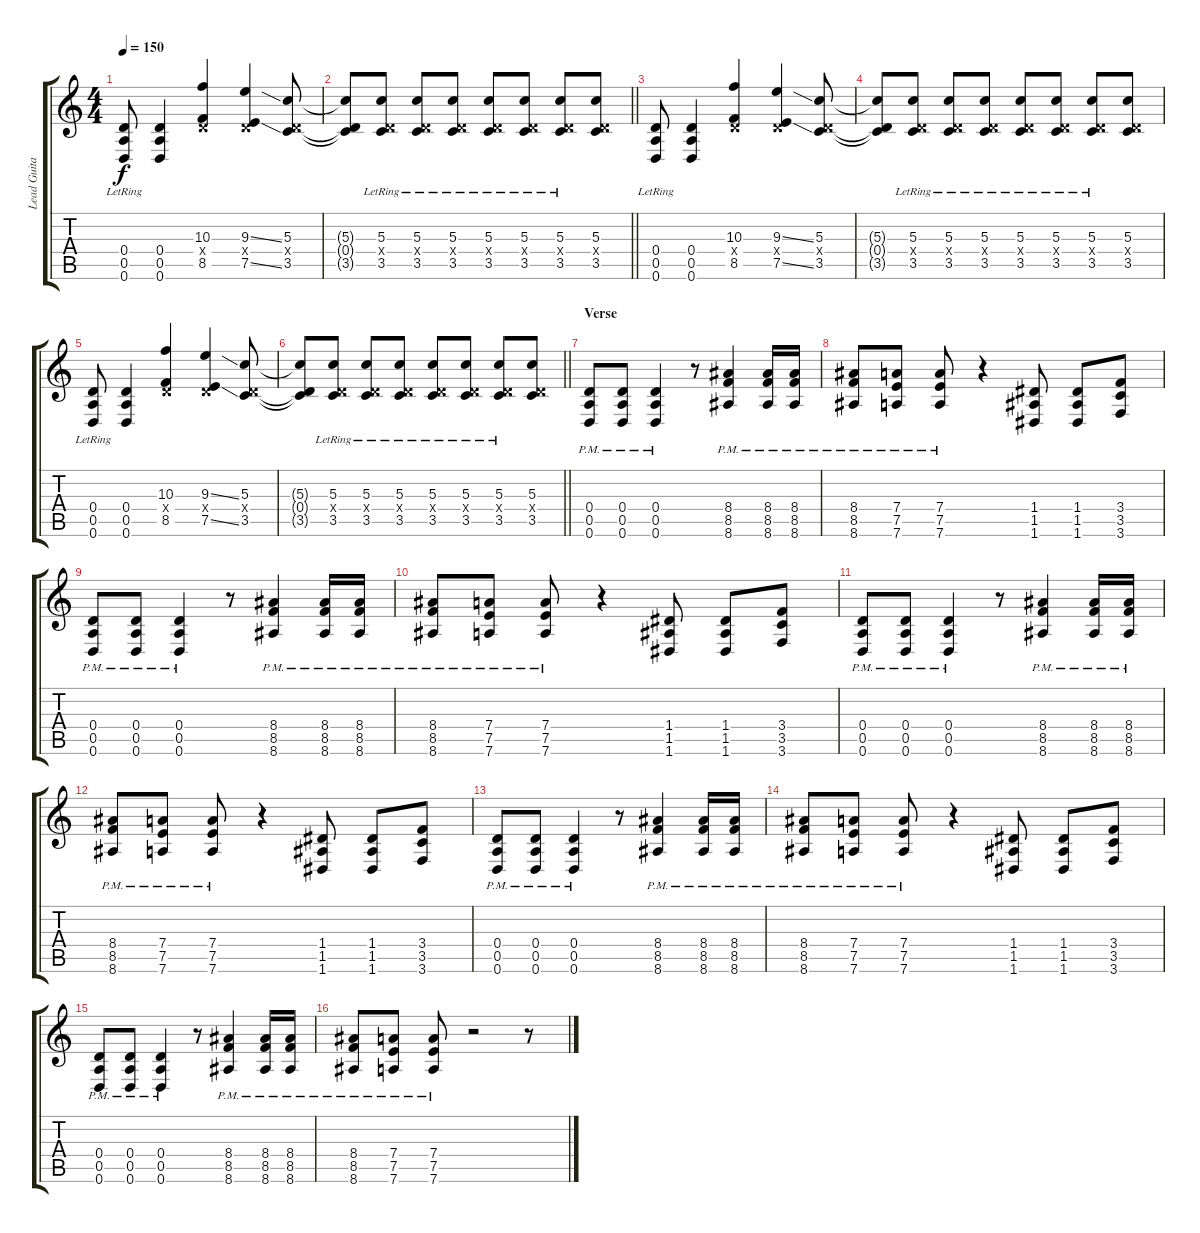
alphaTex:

\track ("Lead Guitar - Brad Delson" "Lead Guita") {instrument overdrivenguitar}
\staff {score tabs}
\tuning (E4 B3 G3 D3 A2 D2) {hide}
\ts (4 4)
\tempo 150
\clef g2
\ks c
(0.4{lr} 0.5{lr} 0.6{lr}).8{dy f} (0.4 0.5 0.6).4 (10.3 0.4{x} 8.5).4 (9.3{ss} 0.4{x} 7.5{ss}).4 (5.3 0.4{x} 3.5).8 |
\barLineRight lightlight
(5.3{t} 0.4{t} 3.5{t}).8 (5.3{lr} 0.4{x} 3.5{lr}).8 (5.3{lr} 0.4{x} 3.5{lr}).8 (5.3{lr} 0.4{x} 3.5{lr}).8 (5.3{lr} 0.4{x} 3.5{lr}).8 (5.3{lr} 0.4{x} 3.5{lr}).8 (5.3{lr} 0.4{x} 3.5{lr}).8 (5.3 0.4{x} 3.5).8 |
(0.4{lr} 0.5{lr} 0.6{lr}).8 (0.4 0.5 0.6).4 (10.3 0.4{x} 8.5).4 (9.3{ss} 0.4{x} 7.5{ss}).4 (5.3 0.4{x} 3.5).8 |
(5.3{t} 0.4{t} 3.5{t}).8 (5.3{lr} 0.4{x} 3.5{lr}).8 (5.3{lr} 0.4{x} 3.5{lr}).8 (5.3{lr} 0.4{x} 3.5{lr}).8 (5.3{lr} 0.4{x} 3.5{lr}).8 (5.3{lr} 0.4{x} 3.5{lr}).8 (5.3{lr} 0.4{x} 3.5{lr}).8 (5.3 0.4{x} 3.5).8 |
(0.4{lr} 0.5{lr} 0.6{lr}).8 (0.4 0.5 0.6).4 (10.3 0.4{x} 8.5).4 (9.3{ss} 0.4{x} 7.5{ss}).4 (5.3 0.4{x} 3.5).8 |
\barLineRight lightlight
(5.3{t} 0.4{t} 3.5{t}).8 (5.3{lr} 0.4{x} 3.5{lr}).8 (5.3{lr} 0.4{x} 3.5{lr}).8 (5.3{lr} 0.4{x} 3.5{lr}).8 (5.3{lr} 0.4{x} 3.5{lr}).8 (5.3{lr} 0.4{x} 3.5{lr}).8 (5.3{lr} 0.4{x} 3.5{lr}).8 (5.3 0.4{x} 3.5).8 |
\section ("" "Verse")
(0.4{pm} 0.5{pm} 0.6{pm}).8 (0.4{pm} 0.5{pm} 0.6{pm}).8 (0.4{pm} 0.5{pm} 0.6{pm}).4 r.8 (8.4{pm} 8.5{pm} 8.6{pm}).4 (8.4{pm} 8.5{pm} 8.6{pm}).16 (8.4{pm} 8.5{pm} 8.6{pm}).16 |
(8.4{pm} 8.5{pm} 8.6{pm}).8 (7.4{pm} 7.5{pm} 7.6{pm}).8 (7.4{pm} 7.5{pm} 7.6{pm}).8 r.4 (1.4 1.5 1.6).8 (1.4 1.5 1.6).8 (3.4 3.5 3.6).8 |
(0.4{pm} 0.5{pm} 0.6{pm}).8 (0.4{pm} 0.5{pm} 0.6{pm}).8 (0.4{pm} 0.5{pm} 0.6{pm}).4 r.8 (8.4{pm} 8.5{pm} 8.6{pm}).4 (8.4{pm} 8.5{pm} 8.6{pm}).16 (8.4{pm} 8.5{pm} 8.6{pm}).16 |
(8.4{pm} 8.5{pm} 8.6{pm}).8 (7.4{pm} 7.5{pm} 7.6{pm}).8 (7.4{pm} 7.5{pm} 7.6{pm}).8 r.4 (1.4 1.5 1.6).8 (1.4 1.5 1.6).8 (3.4 3.5 3.6).8 |
(0.4{pm} 0.5{pm} 0.6{pm}).8 (0.4{pm} 0.5{pm} 0.6{pm}).8 (0.4{pm} 0.5{pm} 0.6{pm}).4 r.8 (8.4{pm} 8.5{pm} 8.6{pm}).4 (8.4{pm} 8.5{pm} 8.6{pm}).16 (8.4{pm} 8.5{pm} 8.6{pm}).16 |
(8.4{pm} 8.5{pm} 8.6{pm}).8 (7.4{pm} 7.5{pm} 7.6{pm}).8 (7.4{pm} 7.5{pm} 7.6{pm}).8 r.4 (1.4 1.5 1.6).8 (1.4 1.5 1.6).8 (3.4 3.5 3.6).8 |
(0.4{pm} 0.5{pm} 0.6{pm}).8 (0.4{pm} 0.5{pm} 0.6{pm}).8 (0.4{pm} 0.5{pm} 0.6{pm}).4 r.8 (8.4{pm} 8.5{pm} 8.6{pm}).4 (8.4{pm} 8.5{pm} 8.6{pm}).16 (8.4{pm} 8.5{pm} 8.6{pm}).16 |
(8.4{pm} 8.5{pm} 8.6{pm}).8 (7.4{pm} 7.5{pm} 7.6{pm}).8 (7.4{pm} 7.5{pm} 7.6{pm}).8 r.4 (1.4 1.5 1.6).8 (1.4 1.5 1.6).8 (3.4 3.5 3.6).8 |
(0.4{pm} 0.5{pm} 0.6{pm}).8 (0.4{pm} 0.5{pm} 0.6{pm}).8 (0.4{pm} 0.5{pm} 0.6{pm}).4 r.8 (8.4{pm} 8.5{pm} 8.6{pm}).4 (8.4{pm} 8.5{pm} 8.6{pm}).16 (8.4{pm} 8.5{pm} 8.6{pm}).16 |
(8.4{pm} 8.5{pm} 8.6{pm}).8 (7.4{pm} 7.5{pm} 7.6{pm}).8 (7.4{pm} 7.5{pm} 7.6{pm}).8 r.2 r.8
